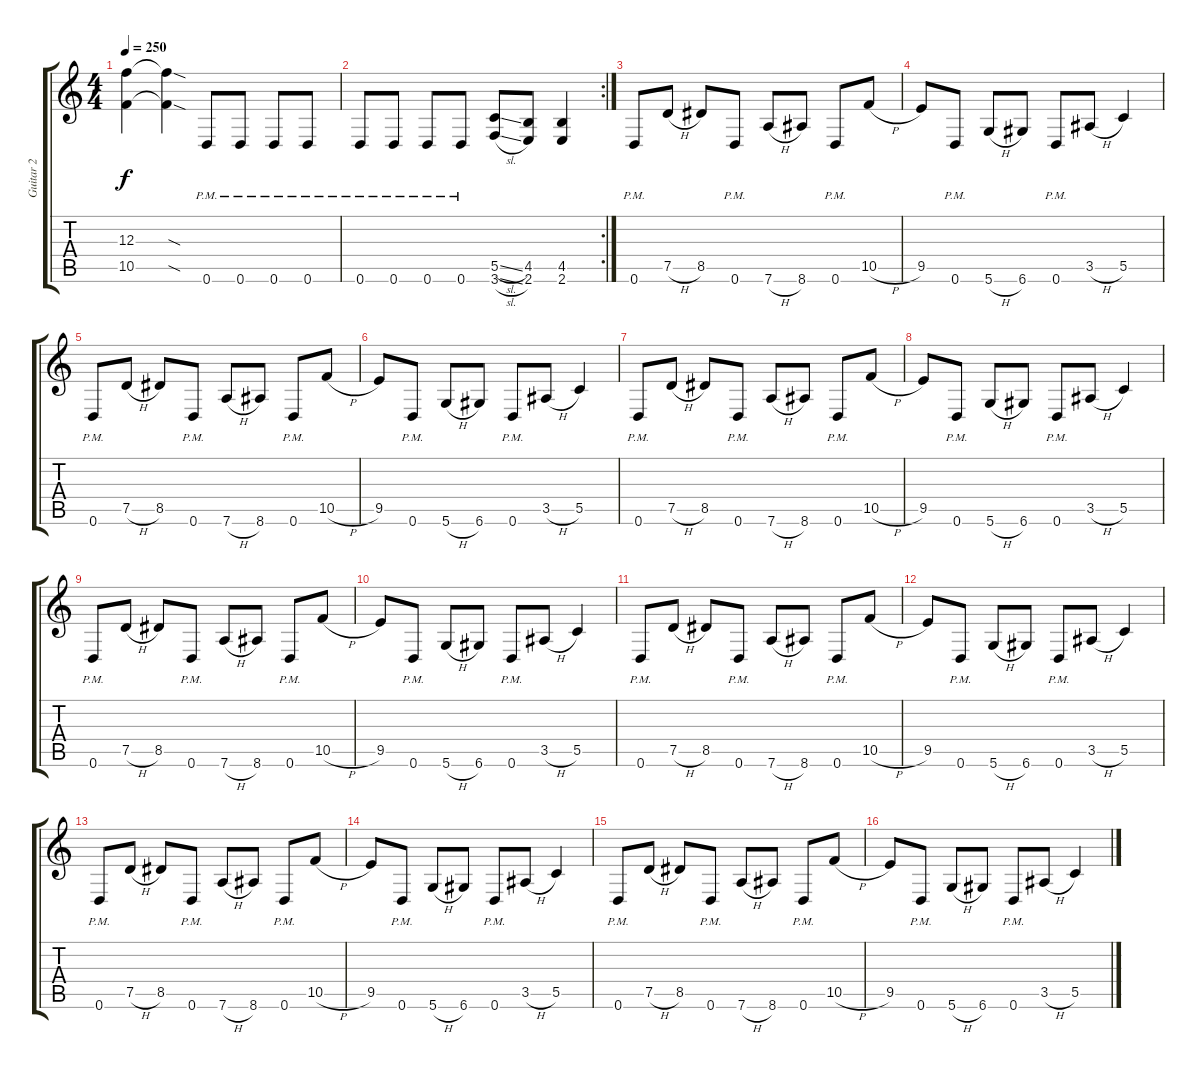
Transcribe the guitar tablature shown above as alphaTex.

\track ("Guitar 2" "Guitar 2") {instrument distortionguitar}
\staff {score tabs}
\tuning (D4 A3 F3 C3 G2 D2) {hide}
\ts (4 4)
\tempo 250
\clef g2
\ks c
(12.3 10.5).4{dy f} (12.3{sod t} 10.5{sod t}).4 0.6{pm}.8 0.6{pm}.8 0.6{pm}.8 0.6{pm}.8 |
\rc 2
0.6{pm}.8 0.6{pm}.8 0.6{pm}.8 0.6{pm}.8 (5.5{sl} 3.6{sl}).8 (4.5 2.6).8 (4.5 2.6).4 |
0.6{pm}.8 7.5{h}.8 8.5.8 0.6{pm}.8 7.6{h}.8 8.6.8 0.6{pm}.8 10.5{h}.8 |
9.5.8 0.6{pm}.8 5.6{h}.8 6.6.8 0.6{pm}.8 3.5{h}.8 5.5.4 |
0.6{pm}.8 7.5{h}.8 8.5.8 0.6{pm}.8 7.6{h}.8 8.6.8 0.6{pm}.8 10.5{h}.8 |
9.5.8 0.6{pm}.8 5.6{h}.8 6.6.8 0.6{pm}.8 3.5{h}.8 5.5.4 |
0.6{pm}.8 7.5{h}.8 8.5.8 0.6{pm}.8 7.6{h}.8 8.6.8 0.6{pm}.8 10.5{h}.8 |
9.5.8 0.6{pm}.8 5.6{h}.8 6.6.8 0.6{pm}.8 3.5{h}.8 5.5.4 |
0.6{pm}.8 7.5{h}.8 8.5.8 0.6{pm}.8 7.6{h}.8 8.6.8 0.6{pm}.8 10.5{h}.8 |
9.5.8 0.6{pm}.8 5.6{h}.8 6.6.8 0.6{pm}.8 3.5{h}.8 5.5.4 |
0.6{pm}.8 7.5{h}.8 8.5.8 0.6{pm}.8 7.6{h}.8 8.6.8 0.6{pm}.8 10.5{h}.8 |
9.5.8 0.6{pm}.8 5.6{h}.8 6.6.8 0.6{pm}.8 3.5{h}.8 5.5.4 |
0.6{pm}.8 7.5{h}.8 8.5.8 0.6{pm}.8 7.6{h}.8 8.6.8 0.6{pm}.8 10.5{h}.8 |
9.5.8 0.6{pm}.8 5.6{h}.8 6.6.8 0.6{pm}.8 3.5{h}.8 5.5.4 |
0.6{pm}.8 7.5{h}.8 8.5.8 0.6{pm}.8 7.6{h}.8 8.6.8 0.6{pm}.8 10.5{h}.8 |
9.5.8 0.6{pm}.8 5.6{h}.8 6.6.8 0.6{pm}.8 3.5{h}.8 5.5.4
